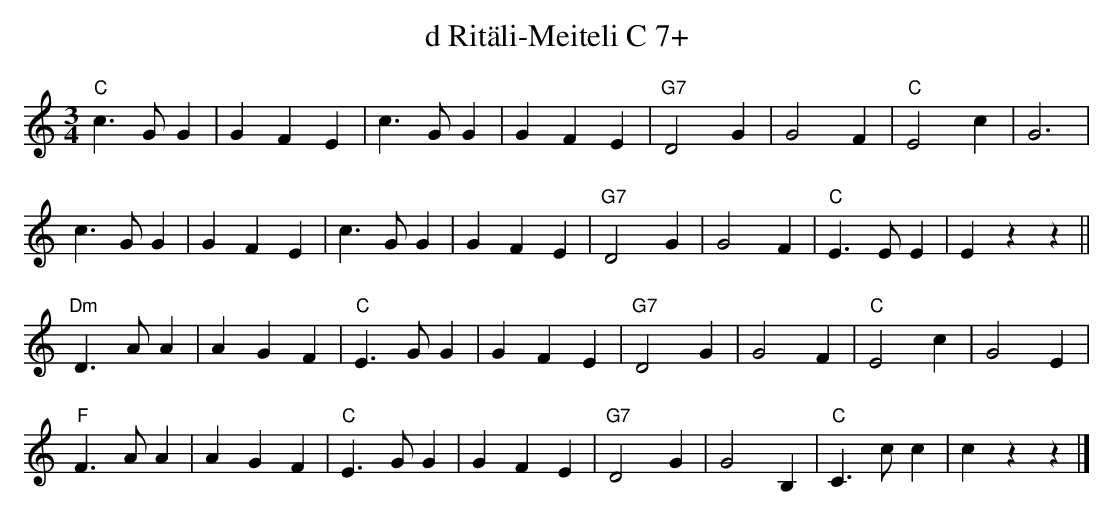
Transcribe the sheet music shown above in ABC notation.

X:1
T:d Ritäli-Meiteli C 7+
M:3/4
L:1/4
K:Cmaj
"C"c>GG | GFE | c>GG | GFE | "G7"D2G | G2F | "C"E2c | G3 |
c>GG | GFE | c>GG | GFE | "G7"D2G | G2F | "C"E>E E | E zz ||
"Dm"D>AA | AGF | "C"E>GG | GFE | "G7"D2G | G2F | "C"E2c | G2E |
"F"F>AA | AGF | "C"E>GG | GFE | "G7"D2G | G2B, | "C"C>cc | czz |]
